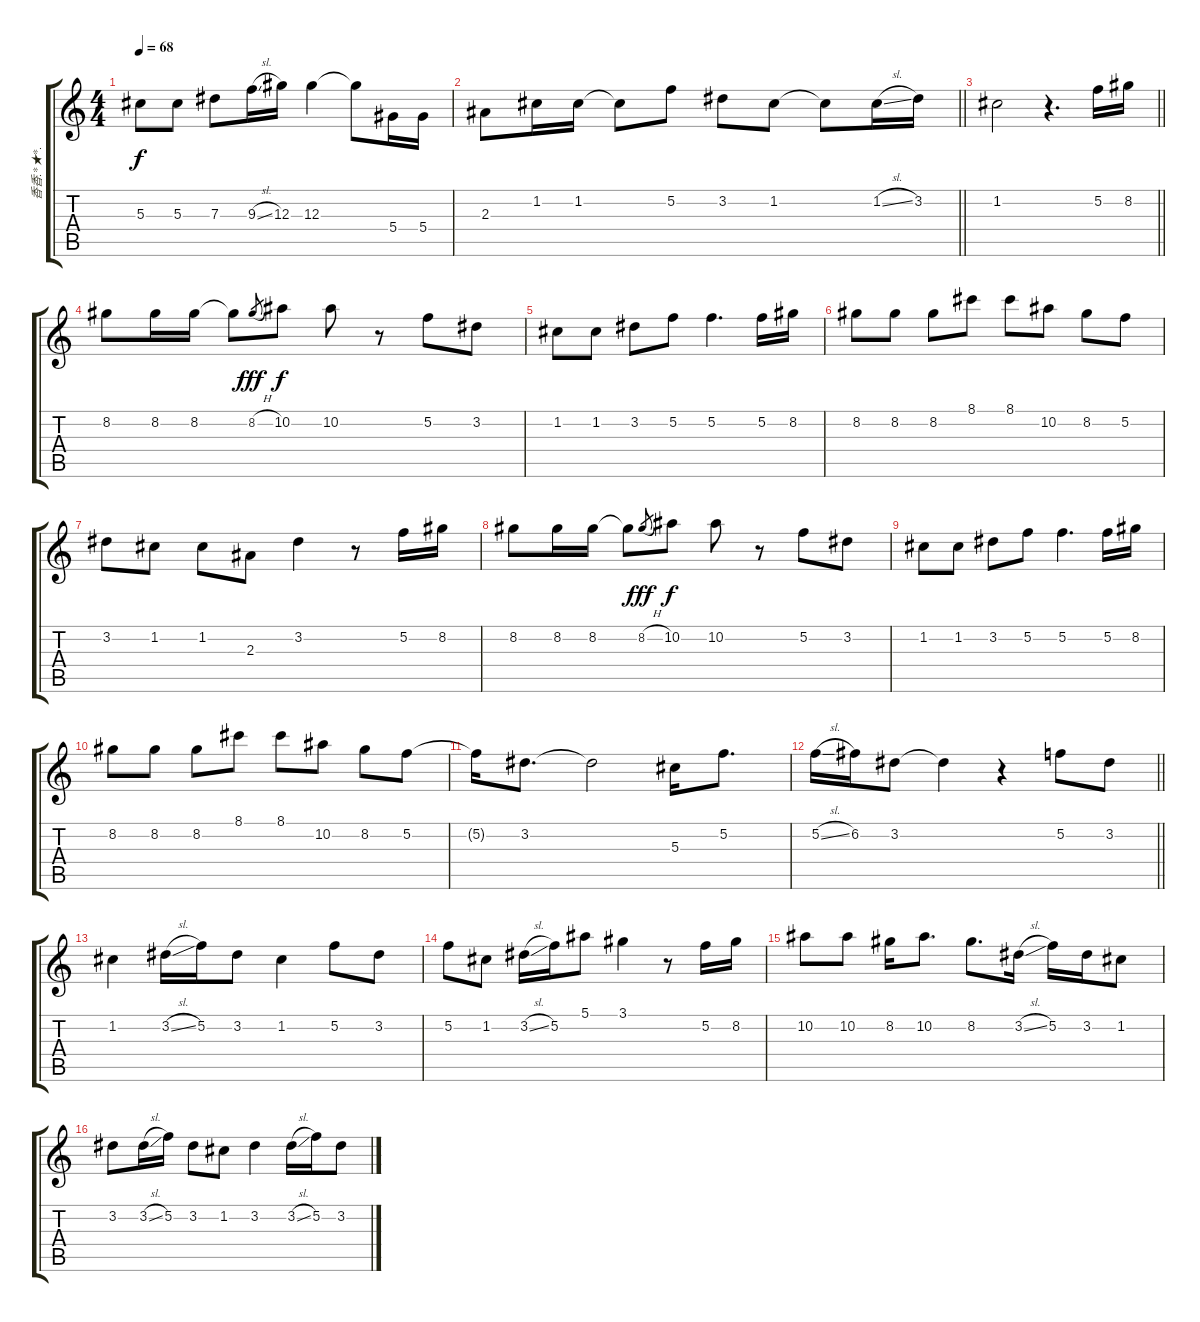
\track ("香香.*★*." "香香.*★*.") {instrument contrabass}
\staff {score tabs}
\tuning (F4 C4 Ab3 Eb3 Bb2 F2) {hide}
\ts (4 4)
\tempo 68
\clef g2
\ks c
5.3.8{dy f} 5.3.8 7.3.8 9.3{sl}.16 12.3.16 12.3.4 12.3{t}.8 5.4.16 5.4.16 |
\barLineRight lightlight
2.3.8 1.2.16 1.2.16 1.2{t}.8 5.2.8 3.2.8 1.2.8 1.2{t}.8 1.2{sl}.16 3.2.16 |
\barLineRight lightlight
1.2.2 r.4{d} 5.2.16 8.2.16 |
8.2.8 8.2.16 8.2.16 8.2{t}.8 8.2{h}.8{gr dy fff} 10.2.8{dy f} 10.2.8 r.8 5.2.8 3.2.8 |
1.2.8 1.2.8 3.2.8 5.2.8 5.2.4{d} 5.2.16 8.2.16 |
8.2.8 8.2.8 8.2.8 8.1.8 8.1.8 10.2.8 8.2.8 5.2.8 |
3.2.8 1.2.8 1.2.8 2.3.8 3.2.4 r.8 5.2.16 8.2.16 |
8.2.8 8.2.16 8.2.16 8.2{t}.8 8.2{h}.8{gr dy fff} 10.2.8{dy f} 10.2.8 r.8 5.2.8 3.2.8 |
1.2.8 1.2.8 3.2.8 5.2.8 5.2.4{d} 5.2.16 8.2.16 |
8.2.8 8.2.8 8.2.8 8.1.8 8.1.8 10.2.8 8.2.8 5.2.8 |
5.2{t}.16 3.2.8{d} 3.2{t}.2 5.3.16 5.2.8{d} |
\barLineRight lightlight
5.2{sl}.16 6.2.16 3.2.8 3.2{t}.4 r.4 5.2.8 3.2.8 |
1.2.4 3.2{sl}.16 5.2.16 3.2.8 1.2.4 5.2.8 3.2.8 |
5.2.8 1.2.8 3.2{sl}.16 5.2.16 5.1.8 3.1.4 r.8 5.2.16 8.2.16 |
10.2.8 10.2.8 8.2.16 10.2.8{d} 8.2.8{d} 3.2{sl}.16 5.2.16 3.2.16 1.2.8 |
3.2.8 3.2{sl}.16 5.2.16 3.2.8 1.2.8 3.2.4 3.2{sl}.16 5.2.16 3.2.8
